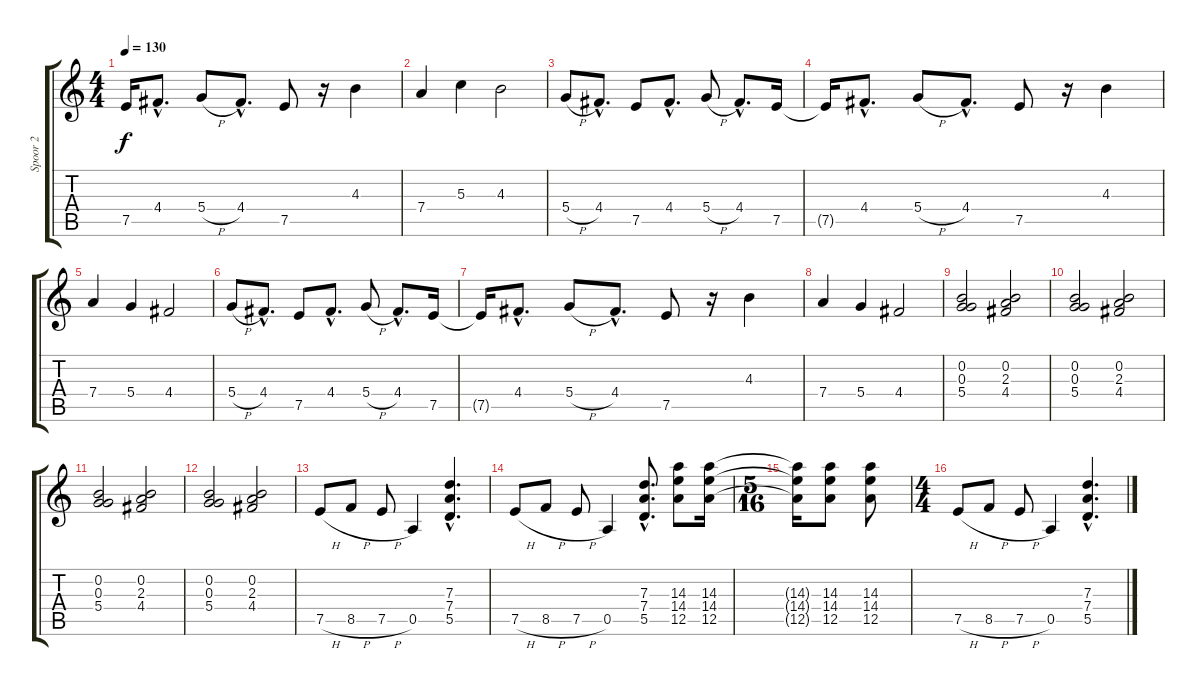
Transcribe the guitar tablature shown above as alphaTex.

\track ("Spoor 2" "Spoor 2") {instrument electricguitarclean}
\staff {score tabs}
\tuning (E4 B3 G3 D3 A2 D2) {hide}
\ts (4 4)
\tempo 130
\clef g2
\ks c
7.5{t}.16{dy f} 4.4{hac}.8{d} 5.4{h}.8 4.4{hac}.8{d} 7.5.8 r.16 4.3.4 |
7.4.4 5.3.4 4.3.2 |
5.4{h}.8 4.4{hac}.8{d} 7.5.8 4.4{hac}.8{d} 5.4{h}.8 4.4{hac}.8{d} 7.5.16 |
7.5{t}.16 4.4{hac}.8{d} 5.4{h}.8 4.4{hac}.8{d} 7.5.8 r.16 4.3.4 |
7.4.4 5.4.4 4.4.2 |
5.4{h}.8 4.4{hac}.8{d} 7.5.8 4.4{hac}.8{d} 5.4{h}.8 4.4{hac}.8{d} 7.5.16 |
7.5{t}.16 4.4{hac}.8{d} 5.4{h}.8 4.4{hac}.8{d} 7.5.8 r.16 4.3.4 |
7.4.4 5.4.4 4.4.2 |
(0.2 0.3 5.4).2 (0.2 2.3 4.4).2 |
(0.2 0.3 5.4).2 (0.2 2.3 4.4).2 |
(0.2 0.3 5.4).2 (0.2 2.3 4.4).2 |
(0.2 0.3 5.4).2 (0.2 2.3 4.4).2 |
7.5{h}.8 8.5{h}.8 7.5{h}.8 0.5.4 (7.3{hac} 7.4{hac} 5.5{hac}).4{d} |
7.5{h}.8 8.5{h}.8 7.5{h}.8 0.5.4 (7.3{hac} 7.4{hac} 5.5{hac}).8{d} (14.3 14.4 12.5).8 (14.3 14.4 12.5).16 |
\ts (5 16)
(14.3{t} 14.4{t} 12.5{t}).16 (14.3 14.4 12.5).8 (14.3 14.4 12.5).8 |
\ts (4 4)
7.5{h}.8 8.5{h}.8 7.5{h}.8 0.5.4 (7.3{hac} 7.4{hac} 5.5{hac}).4{d}
